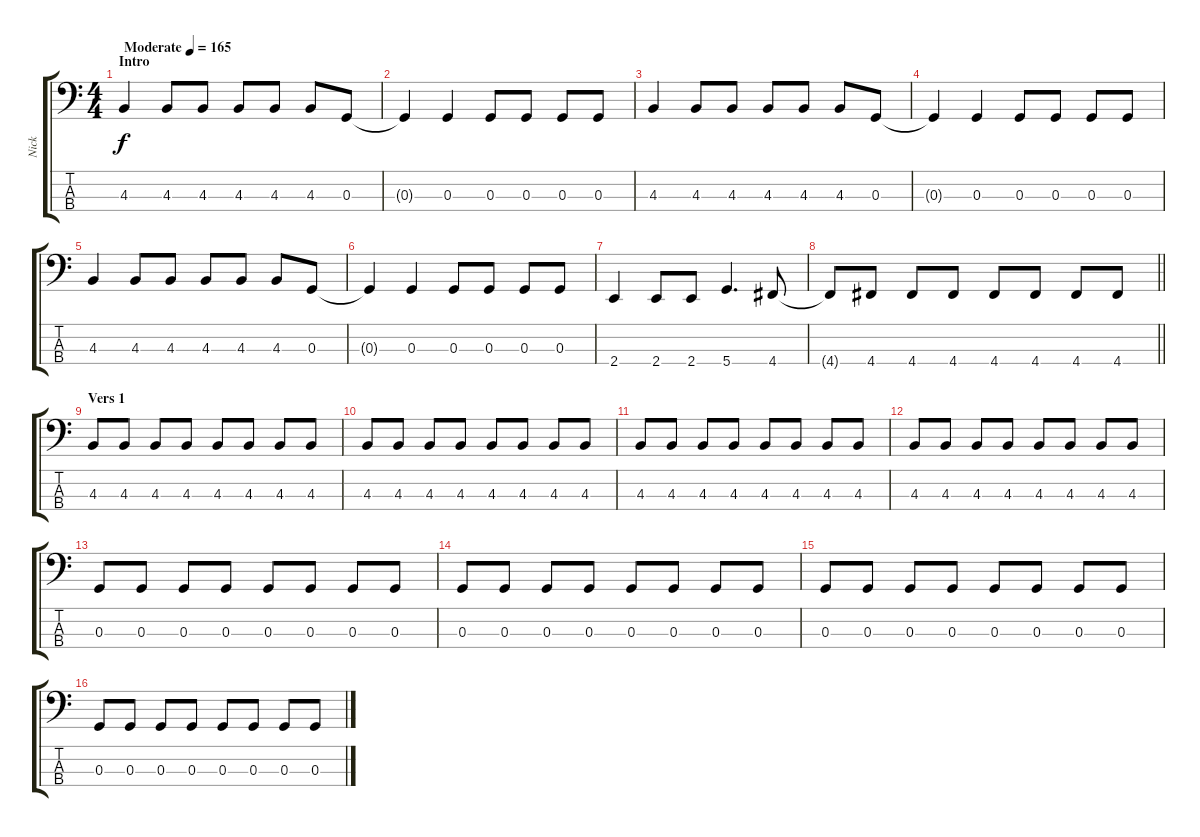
\track ("Nick" "Nick") {instrument electricbassfinger}
\staff {score tabs}
\tuning (F2 C2 G1 D1) {hide}
\ts (4 4)
\section ("" "Intro")
\tempo (165 "Moderate")
\clef f4
\ks c
4.3.4{dy f instrument electricbassfinger} 4.3.8 4.3.8 4.3.8 4.3.8 4.3.8 0.3.8 |
0.3{t}.4 0.3.4 0.3.8 0.3.8 0.3.8 0.3.8 |
4.3.4 4.3.8 4.3.8 4.3.8 4.3.8 4.3.8 0.3.8 |
0.3{t}.4 0.3.4 0.3.8 0.3.8 0.3.8 0.3.8 |
4.3.4 4.3.8 4.3.8 4.3.8 4.3.8 4.3.8 0.3.8 |
0.3{t}.4 0.3.4 0.3.8 0.3.8 0.3.8 0.3.8 |
2.4.4 2.4.8 2.4.8 5.4.4{d} 4.4.8 |
\barLineRight lightlight
4.4{t}.8 4.4.8 4.4.8 4.4.8 4.4.8 4.4.8 4.4.8 4.4.8 |
\section ("" "Vers 1")
4.3.8 4.3.8 4.3.8 4.3.8 4.3.8 4.3.8 4.3.8 4.3.8 |
4.3.8 4.3.8 4.3.8 4.3.8 4.3.8 4.3.8 4.3.8 4.3.8 |
4.3.8 4.3.8 4.3.8 4.3.8 4.3.8 4.3.8 4.3.8 4.3.8 |
4.3.8 4.3.8 4.3.8 4.3.8 4.3.8 4.3.8 4.3.8 4.3.8 |
0.3.8 0.3.8 0.3.8 0.3.8 0.3.8 0.3.8 0.3.8 0.3.8 |
0.3.8 0.3.8 0.3.8 0.3.8 0.3.8 0.3.8 0.3.8 0.3.8 |
0.3.8 0.3.8 0.3.8 0.3.8 0.3.8 0.3.8 0.3.8 0.3.8 |
0.3.8 0.3.8 0.3.8 0.3.8 0.3.8 0.3.8 0.3.8 0.3.8
